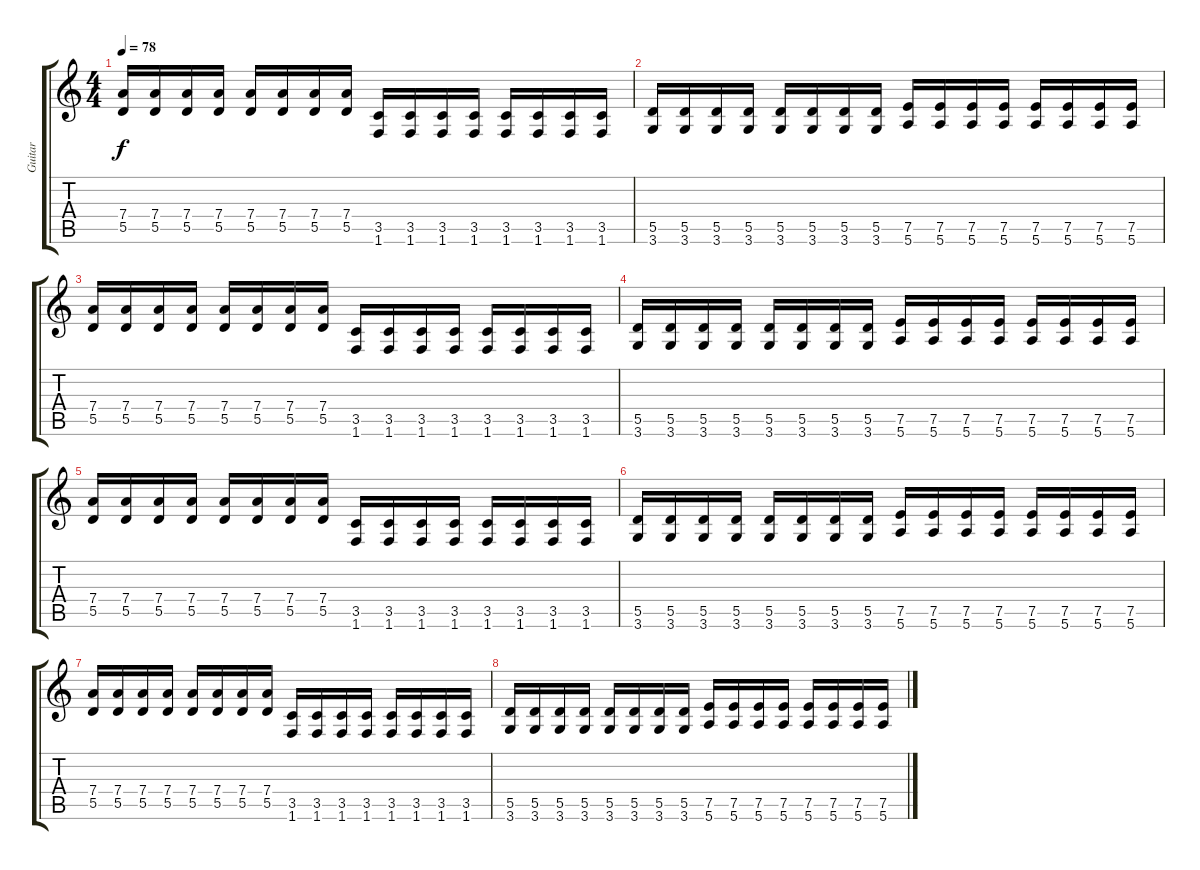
\track ("Guitar" "Guitar") {instrument overdrivenguitar}
\staff {score tabs}
\tuning (E4 B3 G3 D3 A2 E2) {hide}
\ts (4 4)
\tempo 78
\clef g2
\ks c
(7.4 5.5).16{dy f} (7.4 5.5).16 (7.4 5.5).16 (7.4 5.5).16 (7.4 5.5).16 (7.4 5.5).16 (7.4 5.5).16 (7.4 5.5).16 (3.5 1.6).16 (3.5 1.6).16 (3.5 1.6).16 (3.5 1.6).16 (3.5 1.6).16 (3.5 1.6).16 (3.5 1.6).16 (3.5 1.6).16 |
(5.5 3.6).16 (5.5 3.6).16 (5.5 3.6).16 (5.5 3.6).16 (5.5 3.6).16 (5.5 3.6).16 (5.5 3.6).16 (5.5 3.6).16 (7.5 5.6).16 (7.5 5.6).16 (7.5 5.6).16 (7.5 5.6).16 (7.5 5.6).16 (7.5 5.6).16 (7.5 5.6).16 (7.5 5.6).16 |
(7.4 5.5).16 (7.4 5.5).16 (7.4 5.5).16 (7.4 5.5).16 (7.4 5.5).16 (7.4 5.5).16 (7.4 5.5).16 (7.4 5.5).16 (3.5 1.6).16 (3.5 1.6).16 (3.5 1.6).16 (3.5 1.6).16 (3.5 1.6).16 (3.5 1.6).16 (3.5 1.6).16 (3.5 1.6).16 |
(5.5 3.6).16 (5.5 3.6).16 (5.5 3.6).16 (5.5 3.6).16 (5.5 3.6).16 (5.5 3.6).16 (5.5 3.6).16 (5.5 3.6).16 (7.5 5.6).16 (7.5 5.6).16 (7.5 5.6).16 (7.5 5.6).16 (7.5 5.6).16 (7.5 5.6).16 (7.5 5.6).16 (7.5 5.6).16 |
(7.4 5.5).16 (7.4 5.5).16 (7.4 5.5).16 (7.4 5.5).16 (7.4 5.5).16 (7.4 5.5).16 (7.4 5.5).16 (7.4 5.5).16 (3.5 1.6).16 (3.5 1.6).16 (3.5 1.6).16 (3.5 1.6).16 (3.5 1.6).16 (3.5 1.6).16 (3.5 1.6).16 (3.5 1.6).16 |
(5.5 3.6).16 (5.5 3.6).16 (5.5 3.6).16 (5.5 3.6).16 (5.5 3.6).16 (5.5 3.6).16 (5.5 3.6).16 (5.5 3.6).16 (7.5 5.6).16 (7.5 5.6).16 (7.5 5.6).16 (7.5 5.6).16 (7.5 5.6).16 (7.5 5.6).16 (7.5 5.6).16 (7.5 5.6).16 |
(7.4 5.5).16 (7.4 5.5).16 (7.4 5.5).16 (7.4 5.5).16 (7.4 5.5).16 (7.4 5.5).16 (7.4 5.5).16 (7.4 5.5).16 (3.5 1.6).16 (3.5 1.6).16 (3.5 1.6).16 (3.5 1.6).16 (3.5 1.6).16 (3.5 1.6).16 (3.5 1.6).16 (3.5 1.6).16 |
(5.5 3.6).16 (5.5 3.6).16 (5.5 3.6).16 (5.5 3.6).16 (5.5 3.6).16 (5.5 3.6).16 (5.5 3.6).16 (5.5 3.6).16 (7.5 5.6).16 (7.5 5.6).16 (7.5 5.6).16 (7.5 5.6).16 (7.5 5.6).16 (7.5 5.6).16 (7.5 5.6).16 (7.5 5.6).16
